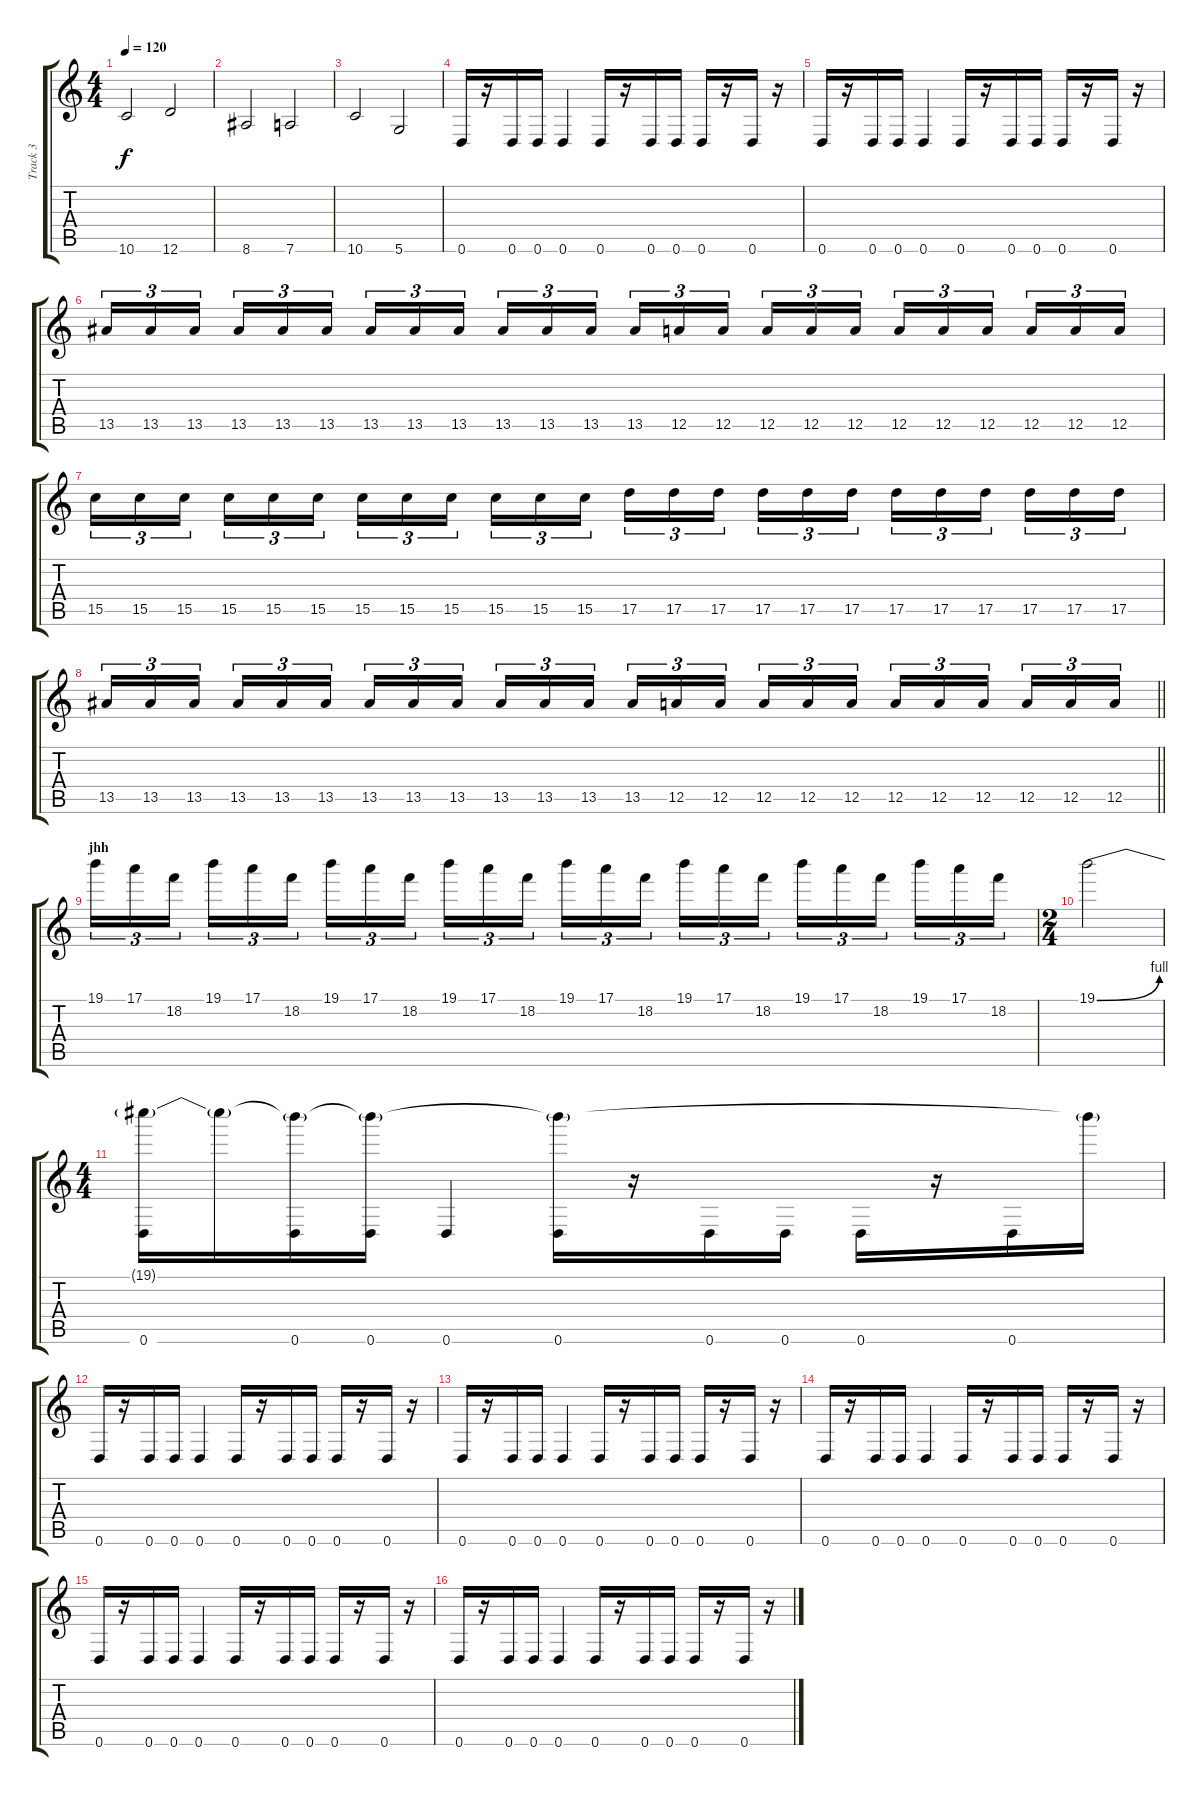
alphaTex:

\track ("Track 3" "Track 3") {instrument distortionguitar}
\staff {score tabs}
\tuning (E4 B3 G3 D3 A2 D2) {hide}
\ts (4 4)
\tempo 120
\clef g2
\ks c
10.6.2{dy f} 12.6.2 |
8.6.2 7.6.2 |
10.6.2 5.6.2 |
0.6.16 r.16 0.6.16 0.6.16 0.6.4 0.6.16 r.16 0.6.16 0.6.16 0.6.16 r.16 0.6.16 r.16 |
0.6.16 r.16 0.6.16 0.6.16 0.6.4 0.6.16 r.16 0.6.16 0.6.16 0.6.16 r.16 0.6.16 r.16 |
13.5.16{tu (3 2)} 13.5.16{tu (3 2)} 13.5.16{tu (3 2) beam splitsecondary} 13.5.16{tu (3 2)} 13.5.16{tu (3 2)} 13.5.16{tu (3 2)} 13.5.16{tu (3 2)} 13.5.16{tu (3 2)} 13.5.16{tu (3 2) beam splitsecondary} 13.5.16{tu (3 2)} 13.5.16{tu (3 2)} 13.5.16{tu (3 2)} 13.5.16{tu (3 2)} 12.5.16{tu (3 2)} 12.5.16{tu (3 2) beam splitsecondary} 12.5.16{tu (3 2)} 12.5.16{tu (3 2)} 12.5.16{tu (3 2)} 12.5.16{tu (3 2)} 12.5.16{tu (3 2)} 12.5.16{tu (3 2) beam splitsecondary} 12.5.16{tu (3 2)} 12.5.16{tu (3 2)} 12.5.16{tu (3 2)} |
15.5.16{tu (3 2)} 15.5.16{tu (3 2)} 15.5.16{tu (3 2) beam splitsecondary} 15.5.16{tu (3 2)} 15.5.16{tu (3 2)} 15.5.16{tu (3 2)} 15.5.16{tu (3 2)} 15.5.16{tu (3 2)} 15.5.16{tu (3 2) beam splitsecondary} 15.5.16{tu (3 2)} 15.5.16{tu (3 2)} 15.5.16{tu (3 2)} 17.5.16{tu (3 2)} 17.5.16{tu (3 2)} 17.5.16{tu (3 2) beam splitsecondary} 17.5.16{tu (3 2)} 17.5.16{tu (3 2)} 17.5.16{tu (3 2)} 17.5.16{tu (3 2)} 17.5.16{tu (3 2)} 17.5.16{tu (3 2) beam splitsecondary} 17.5.16{tu (3 2)} 17.5.16{tu (3 2)} 17.5.16{tu (3 2)} |
\barLineRight lightlight
13.5.16{tu (3 2)} 13.5.16{tu (3 2)} 13.5.16{tu (3 2) beam splitsecondary} 13.5.16{tu (3 2)} 13.5.16{tu (3 2)} 13.5.16{tu (3 2)} 13.5.16{tu (3 2)} 13.5.16{tu (3 2)} 13.5.16{tu (3 2) beam splitsecondary} 13.5.16{tu (3 2)} 13.5.16{tu (3 2)} 13.5.16{tu (3 2)} 13.5.16{tu (3 2)} 12.5.16{tu (3 2)} 12.5.16{tu (3 2) beam splitsecondary} 12.5.16{tu (3 2)} 12.5.16{tu (3 2)} 12.5.16{tu (3 2)} 12.5.16{tu (3 2)} 12.5.16{tu (3 2)} 12.5.16{tu (3 2) beam splitsecondary} 12.5.16{tu (3 2)} 12.5.16{tu (3 2)} 12.5.16{tu (3 2)} |
\section ("" "jhh")
19.1.16{tu (3 2)} 17.1.16{tu (3 2)} 18.2.16{tu (3 2) beam splitsecondary} 19.1.16{tu (3 2)} 17.1.16{tu (3 2)} 18.2.16{tu (3 2)} 19.1.16{tu (3 2)} 17.1.16{tu (3 2)} 18.2.16{tu (3 2) beam splitsecondary} 19.1.16{tu (3 2)} 17.1.16{tu (3 2)} 18.2.16{tu (3 2)} 19.1.16{tu (3 2)} 17.1.16{tu (3 2)} 18.2.16{tu (3 2) beam splitsecondary} 19.1.16{tu (3 2)} 17.1.16{tu (3 2)} 18.2.16{tu (3 2)} 19.1.16{tu (3 2)} 17.1.16{tu (3 2)} 18.2.16{tu (3 2) beam splitsecondary} 19.1.16{tu (3 2)} 17.1.16{tu (3 2)} 18.2.16{tu (3 2)} |
\ts (2 4)
19.1{be (bend 0 0 60 4)}.2 |
\ts (4 4)
(19.1{t} 0.6).16 19.1{t}.16 (19.1{t} 0.6).16 (19.1{t} 0.6).16 0.6.4 (19.1{t} 0.6).16 r.16 0.6.16 0.6.16 0.6.16 r.16 0.6.16 19.1{t}.16 |
0.6.16 r.16 0.6.16 0.6.16 0.6.4 0.6.16 r.16 0.6.16 0.6.16 0.6.16 r.16 0.6.16 r.16 |
0.6.16 r.16 0.6.16 0.6.16 0.6.4 0.6.16 r.16 0.6.16 0.6.16 0.6.16 r.16 0.6.16 r.16 |
0.6.16 r.16 0.6.16 0.6.16 0.6.4 0.6.16 r.16 0.6.16 0.6.16 0.6.16 r.16 0.6.16 r.16 |
0.6.16 r.16 0.6.16 0.6.16 0.6.4 0.6.16 r.16 0.6.16 0.6.16 0.6.16 r.16 0.6.16 r.16 |
0.6.16 r.16 0.6.16 0.6.16 0.6.4 0.6.16 r.16 0.6.16 0.6.16 0.6.16 r.16 0.6.16 r.16
